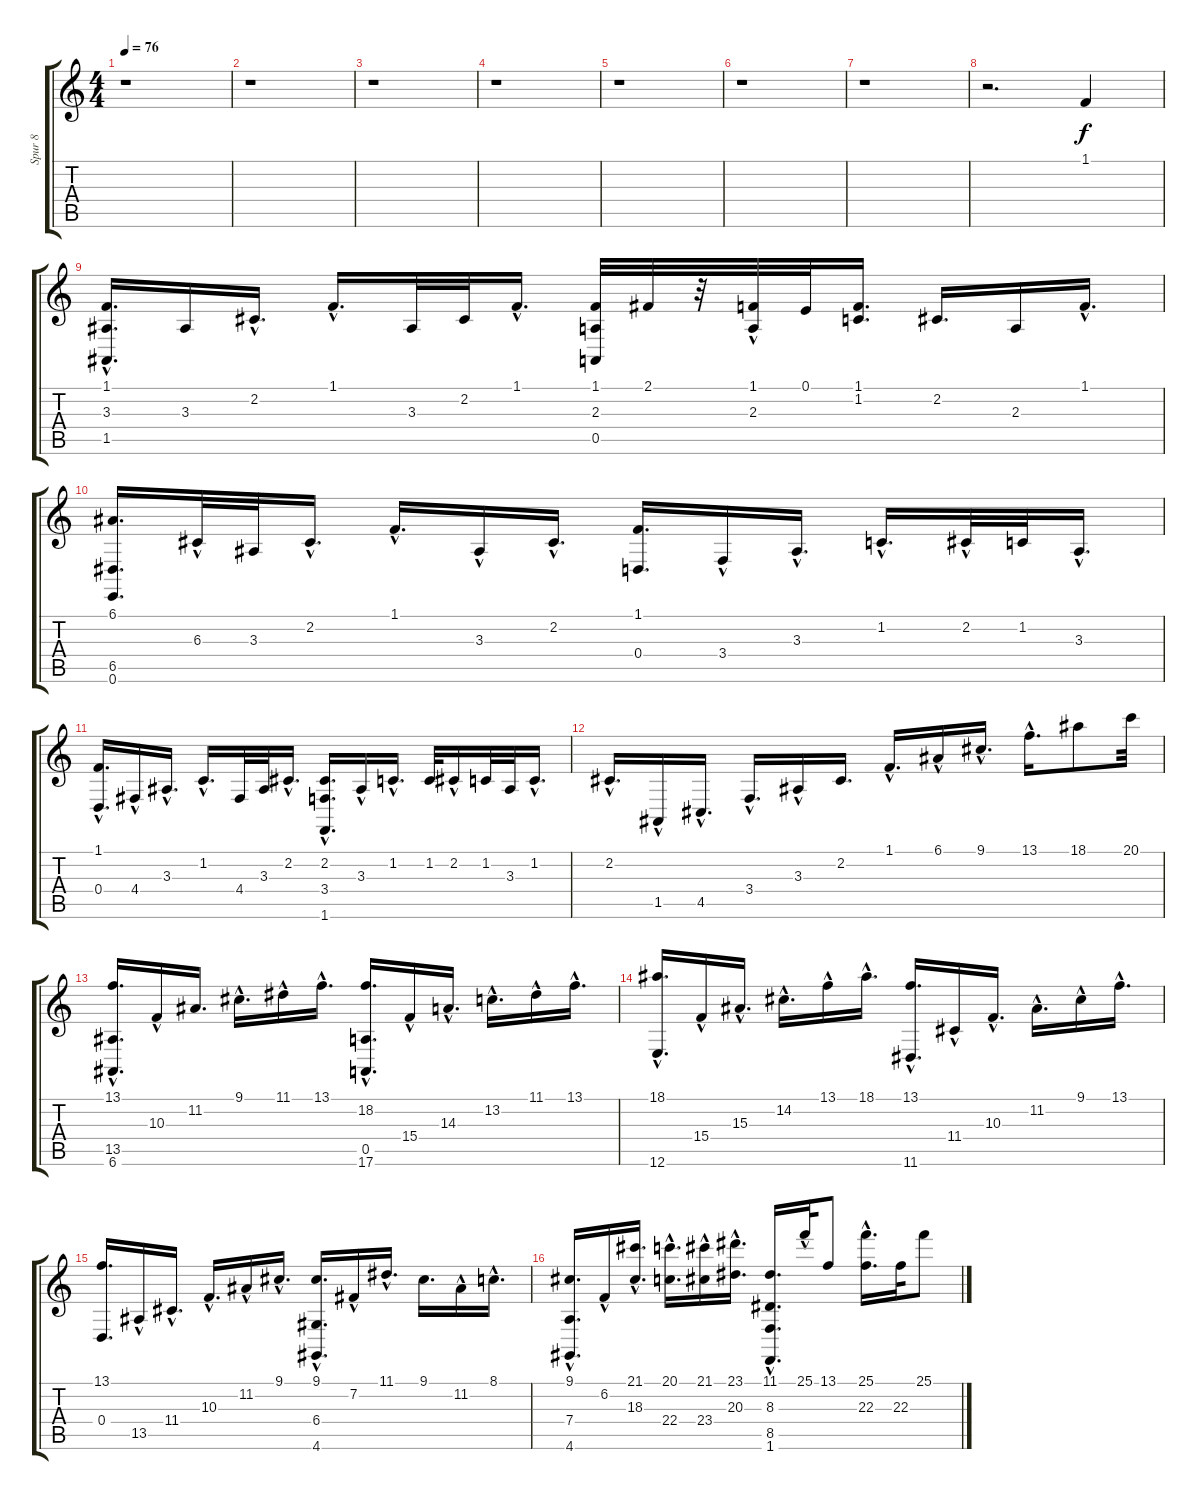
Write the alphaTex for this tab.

\track ("Spur 8" "Spur 8") {instrument electricgrandpiano}
\staff {score tabs}
\tuning (E4 B3 G3 D3 A2 E2) {hide}
\ts (4 4)
\tempo 76
\clef g2
\ks c
r.1{dy f} |
r.1 |
r.1 |
r.1 |
r.1 |
r.1 |
r.1 |
r.2{d} 1.1.4{volume 14} |
(1.1{hac} 3.3{hac} 1.5).16{d volume 15} 3.3.16 2.2{hac}.16{d} 1.1{hac}.16{d} 3.3.32 2.2.32 1.1{hac}.16{d} (1.1 2.3 0.5).32 2.1.32 r.32 (1.1 2.3{hac}).32 0.1.32 (1.1 1.2).16{d} 2.2.16{d} 2.3.16 1.1{hac}.16{d} |
(6.1 6.5 0.6).16{d} 6.3{hac}.32 3.3.32 2.2{hac}.16{d} 1.1{hac}.16{d} 3.3{hac}.16 2.2{hac}.16{d} (1.1 0.4).16{d} 3.4{hac}.16 3.3{hac}.16{d} 1.2{hac}.16{d} 2.2{hac}.32 1.2.32 3.3{hac}.16{d} |
(1.1 0.4{hac}).16{d} 4.4{hac}.16 3.3{hac}.16{d} 1.2{hac}.16{d} 4.4.32 3.3.32 2.2{hac}.16{d} (2.2{hac} 3.4 1.6).16{d} 3.3{hac}.16 1.2{hac}.16{d} 1.2.32 2.2{hac}.16 1.2.32 3.3.32 1.2{hac}.16{d} |
2.2{hac}.16{d} 1.5{hac}.16 4.5{hac}.16{d} 3.4{hac}.16{d} 3.3{hac}.16 2.2.16{d} 1.1{hac}.16{d} 6.1{hac}.16 9.1{hac}.16{d} 13.1{hac}.16{d} 18.1.8 20.1.32 |
(13.1{hac} 13.5 6.6).16{d} 10.3{hac}.16 11.2.16{d} 9.1{hac}.16{d} 11.1{hac}.16 13.1{hac}.16{d} (18.2{hac} 0.5 17.6).16{d} 15.4{hac}.16 14.3{hac}.16{d} 13.2{hac}.16{d} 11.1{hac}.16 13.1{hac}.16{d} |
(18.1{hac} 12.6).16{d} 15.4{hac}.16 15.3{hac}.16{d} 14.2{hac}.16{d} 13.1{hac}.16 18.1{hac}.16{d} (13.1{hac} 11.6).16{d} 11.4{hac}.16 10.3{hac}.16{d} 11.2{hac}.16{d} 9.1{hac}.16 13.1{hac}.16{d} |
(13.1 0.4).16{d} 13.5{hac}.16 11.4{hac}.16{d} 10.3{hac}.16{d} 11.2{hac}.16 9.1{hac}.16{d} (9.1{hac} 6.4 4.6).16{d} 7.2{hac}.16 11.1{hac}.16{d} 9.1.16{d} 11.2{hac}.16 8.1{hac}.16{d} |
(9.1{hac} 7.4 4.6).16{d} 6.2{hac}.16 (21.1{hac} 18.3{hac}).16{d} (20.1{hac} 22.4{hac}).16{d} (21.1{hac} 23.4).16 (23.1{hac} 20.3{hac}).16{d} (11.1{hac} 8.3 8.5 1.6).16{d} 25.1{hac}.32 13.1.8 (25.1{hac} 22.3{hac}).16{d} 22.3.32 25.1.8
